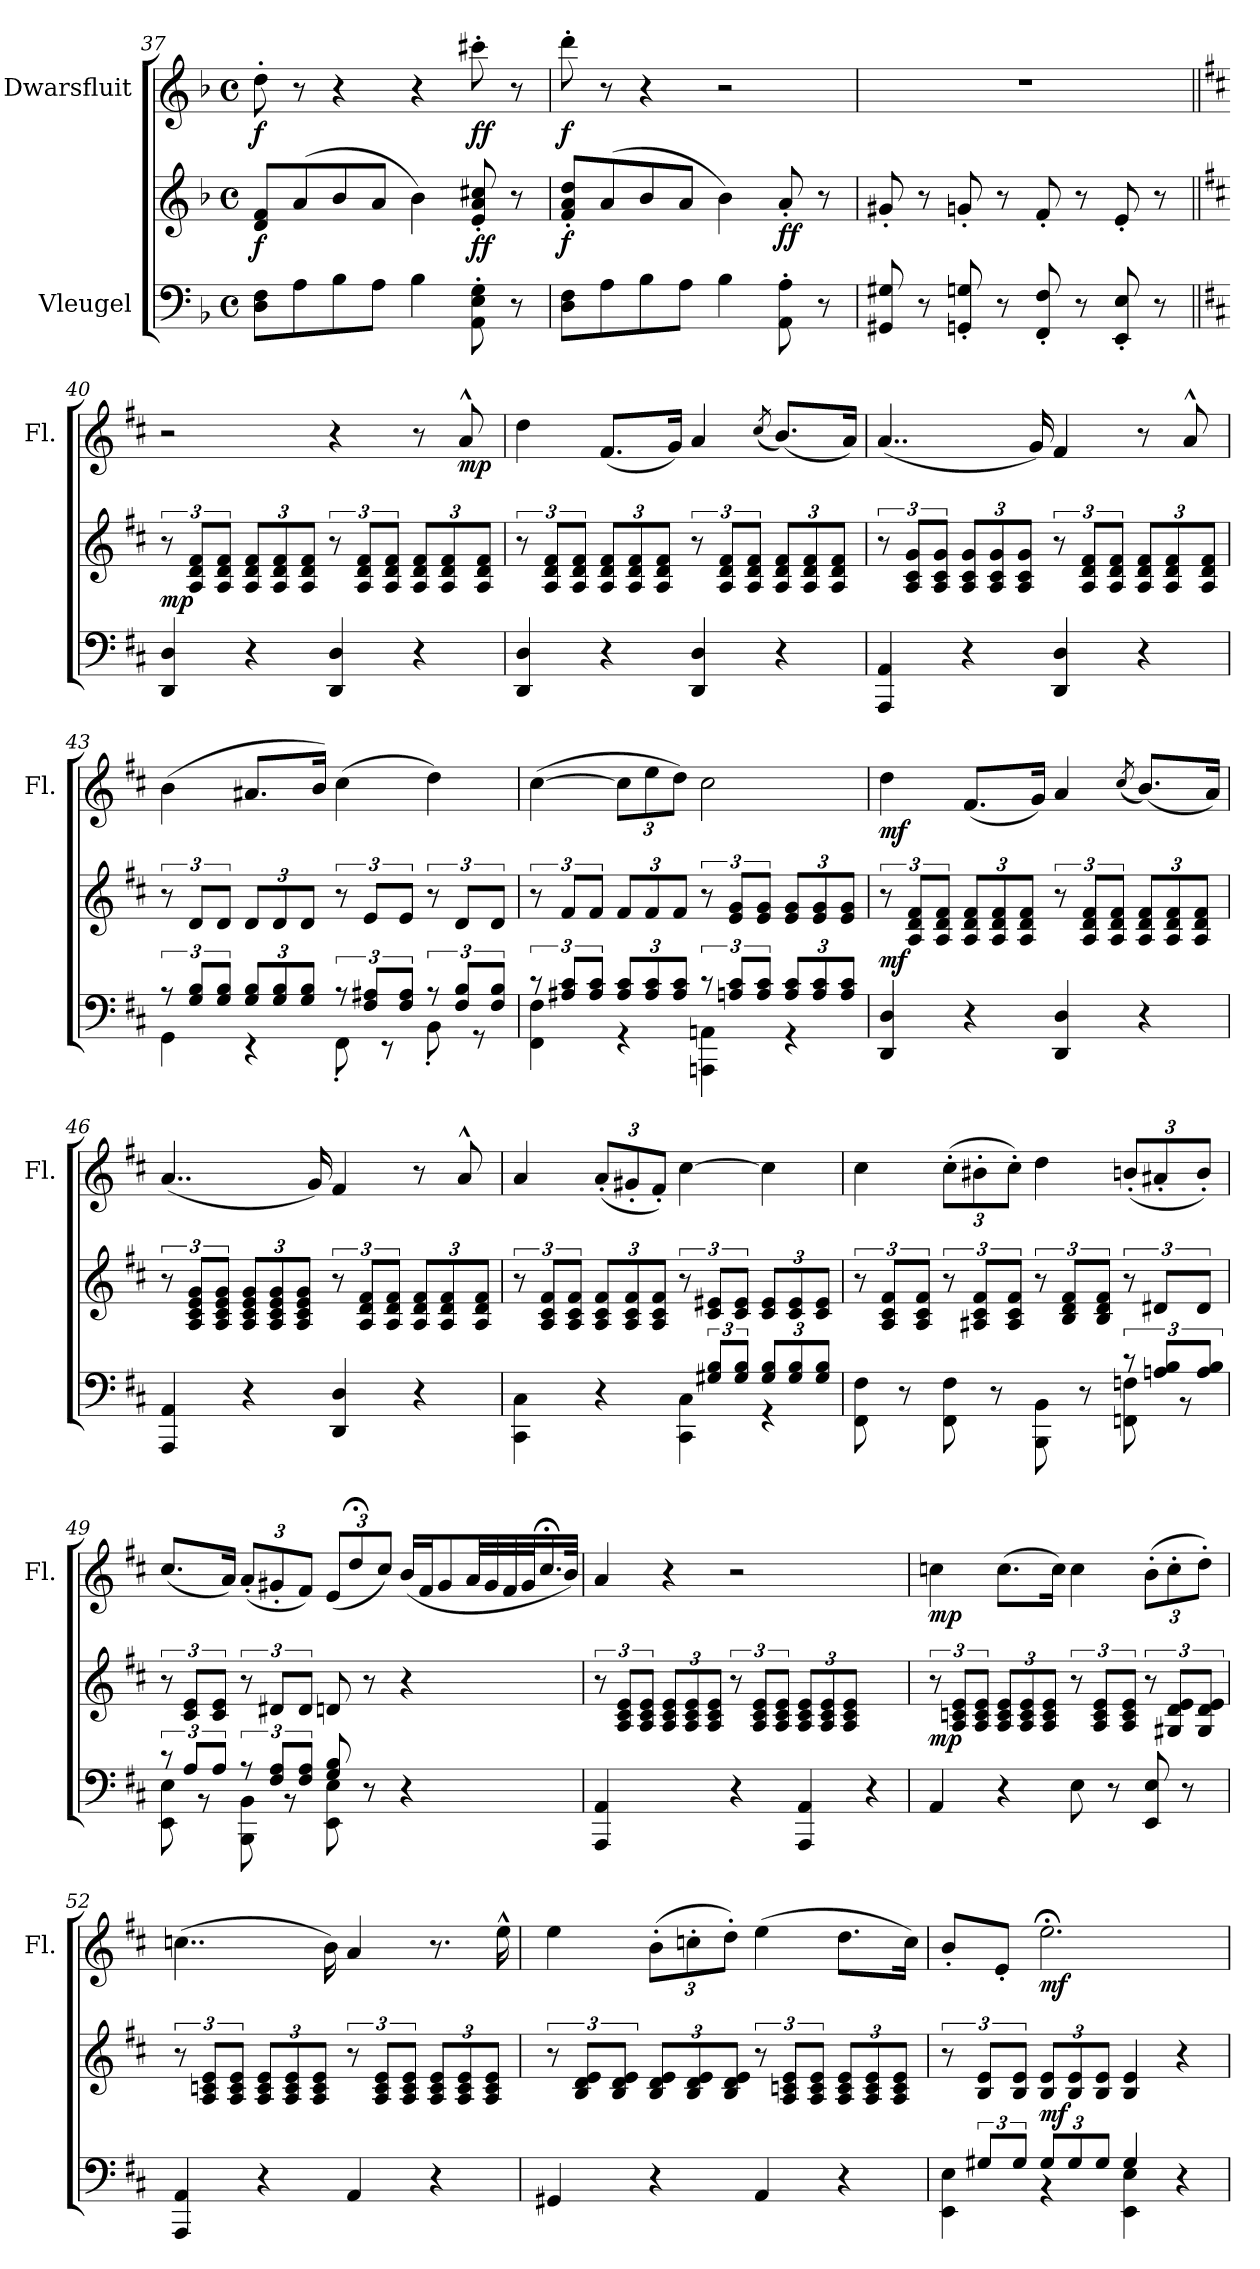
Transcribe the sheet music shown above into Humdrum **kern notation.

**kern	**kern	**dynam	**kern	**dynam
*part2	*part2	*part2	*part1	*part1
*staff3	*staff2	*staff2/3	*staff1	*staff1
*I"Vleugel	*	*	*I"Dwarsfluit	*
*	*	*	*I'Fl.	*
*clefF4	*clefG2	*	*clefG2	*
*k[b-]	*k[b-]	*	*k[b-]	*
*M4/4	*M4/4	*	*M4/4	*
*met(c)	*met(c)	*	*met(c)	*
=37	=37	=37	=37	=37
!	!	!LO:DY:b	!	!LO:DY:b
8D\ 8F\L	8d/ 8f/L	f	8dd'\	f
8A\	(8a/	.	8r	.
8B-\	8b-/	.	4r	.
8A\J	8a/J	.	.	.
4B-\	4b-\)	.	4r	.
!	!	!LO:DY:b	!	!LO:DY:b
8AA\' 8E\' 8G\'	8e/' 8a/' 8cc#X/'	ff	8ccc#X'\	ff
8r	8r	.	8r	.
=38	=38	=38	=38	=38
!	!	!LO:DY:b	!	!LO:DY:b
8D\ 8F\L	8f/' 8a/' 8dd/'L	f	8ddd'\	f
8A\	(8a/	.	8r	.
8B-\	8b-/	.	4r	.
8A\J	8a/J	.	.	.
4B-\	4b-\)	.	2r	.
!	!	!LO:DY:b	!	!
8AA\' 8A\'	8a'/	ff	.	.
8r	8r	.	.	.
=39	=39	=39	=39	=39
8GG#X/ 8G#X/	8g#X'/	.	1r	.
8r	8r	.	.	.
8GGn/' 8Gn/'	8gn'/	.	.	.
8r	8r	.	.	.
8FF/' 8F/'	8f'/	.	.	.
8r	8r	.	.	.
8EE/' 8E/'	8e'/	.	.	.
8r	8r	.	.	.
!!LO:LB:g=z
=40||	=40||	=40||	=40||	=40||
*k[f#c#]	*k[f#c#]	*	*k[f#c#]	*
*	*	*	*MM50	*
!	!	!LO:DY:b	!	!
4DD/ 4D/	12r	mp	2r	.
.	12A/ 12d/ 12f#/L	.	.	.
.	12A/ 12d/ 12f#/J	.	.	.
*	*Xbrackettup	*	*	*
4r	12A/ 12d/ 12f#/L	.	.	.
.	12A/ 12d/ 12f#/	.	.	.
.	12A/ 12d/ 12f#/J	.	.	.
*	*brackettup	*	*	*
4DD/ 4D/	12r	.	4r	.
.	12A/ 12d/ 12f#/L	.	.	.
.	12A/ 12d/ 12f#/J	.	.	.
*	*Xbrackettup	*	*	*
4r	12A/ 12d/ 12f#/L	.	8r	.
.	12A/ 12d/ 12f#/	.	.	.
!	!	!	!	!LO:DY:b
.	.	.	8a^^/	mp
.	12A/ 12d/ 12f#/J	.	.	.
=41	=41	=41	=41	=41
*	*brackettup	*	*	*
4DD/ 4D/	12r	.	4dd\	.
.	12A/ 12d/ 12f#/L	.	.	.
.	12A/ 12d/ 12f#/J	.	.	.
*	*Xbrackettup	*	*	*
4r	12A/ 12d/ 12f#/L	.	(8.f#/L	.
.	12A/ 12d/ 12f#/	.	.	.
.	12A/ 12d/ 12f#/J	.	.	.
.	.	.	16g/Jk)	.
*	*brackettup	*	*	*
4DD/ 4D/	12r	.	4a/	.
.	12A/ 12d/ 12f#/L	.	.	.
.	12A/ 12d/ 12f#/J	.	.	.
.	.	.	(8qcc#/	.
*	*Xbrackettup	*	*	*
4r	12A/ 12d/ 12f#/L	.	(8.b/L)	.
.	12A/ 12d/ 12f#/	.	.	.
.	12A/ 12d/ 12f#/J	.	.	.
.	.	.	16a/Jk)	.
!!LO:LB:g=z
=42	=42	=42	=42	=42
*	*brackettup	*	*	*
4AAA/ 4AA/	12r	.	(4..a/	.
.	12A/ 12c#/ 12g/L	.	.	.
.	12A/ 12c#/ 12g/J	.	.	.
*	*Xbrackettup	*	*	*
4r	12A/ 12c#/ 12g/L	.	.	.
.	12A/ 12c#/ 12g/	.	.	.
.	12A/ 12c#/ 12g/J	.	.	.
.	.	.	16g/)	.
*	*brackettup	*	*	*
4DD/ 4D/	12r	.	4f#/	.
.	12A/ 12d/ 12f#/L	.	.	.
.	12A/ 12d/ 12f#/J	.	.	.
*	*Xbrackettup	*	*	*
4r	12A/ 12d/ 12f#/L	.	8r	.
.	12A/ 12d/ 12f#/	.	.	.
.	.	.	8a^^/	.
.	12A/ 12d/ 12f#/J	.	.	.
=43	=43	=43	=43	=43
*^	*	*	*	*
*	*	*brackettup	*	*	*
12r	4GG\	12r	.	(4b\	.
12G/ 12B/L	.	12d/L	.	.	.
12G/ 12B/J	.	12d/J	.	.	.
*Xbrackettup	*	*Xbrackettup	*	*	*
12G/ 12B/L	4r	12d/L	.	8.a#X/L	.
12G/ 12B/	.	12d/	.	.	.
12G/ 12B/J	.	12d/J	.	.	.
.	.	.	.	16b/Jk)	.
*brackettup	*	*brackettup	*	*	*
12r	8FF#'\	12r	.	(4cc#\	.
12F#/ 12A#X/L	.	12e/L	.	.	.
.	8r	.	.	.	.
12F#/ 12A#/J	.	12e/J	.	.	.
12r	8BB'\	12r	.	4dd\)	.
12F#/ 12B/L	.	12d/L	.	.	.
.	8r	.	.	.	.
12F#/ 12B/J	.	12d/J	.	.	.
!!LO:LB:g=z
=44	=44	=44	=44	=44	=44
12r	4FF#\ 4F#\	12r	.	([4cc#\	.
12A#X/ 12c#/L	.	12f#/L	.	.	.
12A#/ 12c#/J	.	12f#/J	.	.	.
*Xbrackettup	*	*Xbrackettup	*	*Xbrackettup	*
12A#/ 12c#/L	4r	12f#/L	.	12cc#\L]	.
12A#/ 12c#/	.	12f#/	.	12ee\	.
12A#/ 12c#/J	.	12f#/J	.	12dd\J)	.
*brackettup	*	*brackettup	*	*	*
12r	4AAAn\ 4AAn\	12r	.	2cc#\	.
12An/ 12c#/L	.	12e/ 12g/L	.	.	.
12A/ 12c#/J	.	12e/ 12g/J	.	.	.
*Xbrackettup	*	*Xbrackettup	*	*	*
12A/ 12c#/L	4r	12e/ 12g/L	.	.	.
12A/ 12c#/	.	12e/ 12g/	.	.	.
12A/ 12c#/J	.	12e/ 12g/J	.	.	.
*v	*v	*	*	*	*
=45	=45	=45	=45	=45
*	*brackettup	*	*	*
!	!	!LO:DY:b	!	!LO:DY:b
4DD/ 4D/	12r	mf	4dd\	mf
.	12A/ 12d/ 12f#/L	.	.	.
.	12A/ 12d/ 12f#/J	.	.	.
*	*Xbrackettup	*	*	*
4r	12A/ 12d/ 12f#/L	.	(8.f#/L	.
.	12A/ 12d/ 12f#/	.	.	.
.	12A/ 12d/ 12f#/J	.	.	.
.	.	.	16g/Jk)	.
*	*brackettup	*	*	*
4DD/ 4D/	12r	.	4a/	.
.	12A/ 12d/ 12f#/L	.	.	.
.	12A/ 12d/ 12f#/J	.	.	.
.	.	.	(8qcc#/	.
*	*Xbrackettup	*	*	*
4r	12A/ 12d/ 12f#/L	.	(8.b/L)	.
.	12A/ 12d/ 12f#/	.	.	.
.	12A/ 12d/ 12f#/J	.	.	.
.	.	.	16a/Jk)	.
!!LO:PB:g=z
=46	=46	=46	=46	=46
*	*brackettup	*	*	*
4AAA/ 4AA/	12r	.	(4..a/	.
.	12A/ 12c#/ 12e/ 12g/L	.	.	.
.	12A/ 12c#/ 12e/ 12g/J	.	.	.
*	*Xbrackettup	*	*	*
4r	12A/ 12c#/ 12e/ 12g/L	.	.	.
.	12A/ 12c#/ 12e/ 12g/	.	.	.
.	12A/ 12c#/ 12e/ 12g/J	.	.	.
.	.	.	16g/)	.
*	*brackettup	*	*	*
4DD/ 4D/	12r	.	4f#/	.
.	12A/ 12d/ 12f#/L	.	.	.
.	12A/ 12d/ 12f#/J	.	.	.
*	*Xbrackettup	*	*	*
4r	12A/ 12d/ 12f#/L	.	8r	.
.	12A/ 12d/ 12f#/	.	.	.
.	.	.	8a^^/	.
.	12A/ 12d/ 12f#/J	.	.	.
=47	=47	=47	=47	=47
*^	*	*	*	*
*	*	*brackettup	*	*	*
2ryy	4CC#\ 4C#\	12r	.	4a/	.
.	.	12A/ 12c#/ 12f#/L	.	.	.
.	.	12A/ 12c#/ 12f#/J	.	.	.
*	*	*Xbrackettup	*	*	*
.	4r	12A/ 12c#/ 12f#/L	.	(12a'/L	.
.	.	12A/ 12c#/ 12f#/	.	12g#X'/	.
.	.	12A/ 12c#/ 12f#/J	.	12f#'/J)	.
*brackettup	*	*brackettup	*	*	*
12ryy	4CC#\ 4C#\	12r	.	[4cc#\	.
12G#X/ 12B/L	.	12c#/ 12e#X/L	.	.	.
12G#/ 12B/J	.	12c#/ 12e#/J	.	.	.
*Xbrackettup	*	*Xbrackettup	*	*	*
12G#/ 12B/L	4r	12c#/ 12e#/L	.	4cc#\]	.
12G#/ 12B/	.	12c#/ 12e#/	.	.	.
12G#/ 12B/J	.	12c#/ 12e#/J	.	.	.
!!LO:LB:g=z
=48	=48	=48	=48	=48	=48
*	*	*brackettup	*	*	*
2ryy	8FF#\ 8F#\	12r	.	4cc#\	.
.	.	12A/ 12c#/ 12f#/L	.	.	.
.	8r	.	.	.	.
.	.	12A/ 12c#/ 12f#/J	.	.	.
.	8FF#\ 8F#\	12r	.	(12cc#'\L	.
.	.	12A#X/ 12c#/ 12f#/L	.	12b#X'\	.
.	8r	.	.	.	.
.	.	12A#/ 12c#/ 12f#/J	.	12cc#'\J)	.
4ryy	8BBB\ 8BB\	12r	.	4dd\	.
.	.	12B/ 12d/ 12f#/L	.	.	.
.	8r	.	.	.	.
.	.	12B/ 12d/ 12f#/J	.	.	.
*brackettup	*	*	*	*	*
12r	8FFn\ 8Fn\	12r	.	(12bn'/L	.
12An/ 12B/L	.	12d#X/L	.	12a#X'/	.
.	8r	.	.	.	.
12A/ 12B/J	.	12d#/J	.	12b'/J)	.
=49	=49	=49	=49	=49	=49
12r	8EE\ 8E\	12r	.	(8.cc#/L	.
12A/L	.	12c#/ 12e/L	.	.	.
.	8r	.	.	.	.
12A/J	.	12c#/ 12e/J	.	.	.
.	.	.	.	16a/Jk)	.
12r	8BBB\ 8BB\	12r	.	(12a'/L	.
12F#/ 12A/L	.	12d#X/L	.	12g#X'/	.
.	8r	.	.	.	.
12F#/ 12A/J	.	12d#/J	.	12f#/J)	.
8G/ 8B/	8EE\ 8E\	8dn/	.	(12e/L	.
*	*	*	*	*MM20	*
.	.	.	.	12dd;</	.
8r	8ryy	8r	.	.	.
.	.	.	.	12cc#/J)	.
*	*	*	*	*MM50	*
4r	4ryy	4r	.	(16b/LL	.
.	.	.	.	16f#/J	.
.	.	.	.	8g#/	.
4ryy	4ryy	4ryy	.	32a/LL	.
.	.	.	.	32g#/	.
.	.	.	.	32f#/	.
.	.	.	.	32g#/J	.
*	*	*	*	*MM20	*
.	.	.	.	16.cc#;</	.
*	*	*	*	*MM50	*
.	.	.	.	32b/JJk)	.
*v	*v	*	*	*	*
!!LO:LB:g=z
=50	=50	=50	=50	=50
4AAA/ 4AA/	12r	.	4a/	.
.	12A/ 12c#/ 12e/L	.	.	.
.	12A/ 12c#/ 12e/J	.	.	.
*	*Xbrackettup	*	*	*
4ryy	12A/ 12c#/ 12e/L	.	4r	.
.	12A/ 12c#/ 12e/	.	.	.
.	12A/ 12c#/ 12e/J	.	.	.
*	*brackettup	*	*	*
4r	12r	.	2r	.
.	12A/ 12c#/ 12e/L	.	.	.
.	12A/ 12c#/ 12e/J	.	.	.
*	*Xbrackettup	*	*	*
4AAA/ 4AA/	12A/ 12c#/ 12e/L	.	.	.
.	12A/ 12c#/ 12e/	.	.	.
.	12A/ 12c#/ 12e/J	.	.	.
4r	4ryy	.	4ryy	.
=51	=51	=51	=51	=51
*	*brackettup	*	*	*
!	!	!LO:DY:b	!	!LO:DY:b
4AA/	12r	mp	4ccn\	mp
.	12A/ 12cn/ 12e/L	.	.	.
.	12A/ 12c/ 12e/J	.	.	.
*	*Xbrackettup	*	*	*
4r	12A/ 12c/ 12e/L	.	(8.cc\L	.
.	12A/ 12c/ 12e/	.	.	.
.	12A/ 12c/ 12e/J	.	.	.
.	.	.	16cc\Jk)	.
*	*brackettup	*	*	*
8E\	12r	.	4cc\	.
.	12A/ 12c/ 12e/L	.	.	.
8r	.	.	.	.
.	12A/ 12c/ 12e/J	.	.	.
8EE/ 8E/	12r	.	(12b'\L	.
.	12G#X/ 12d/ 12e/L	.	12cc'\	.
8r	.	.	.	.
.	12G#/ 12d/ 12e/J	.	12dd'\J)	.
!!LO:LB:g=z
=52	=52	=52	=52	=52
4AAA/ 4AA/	12r	.	(4..ccn\	.
.	12A/ 12cn/ 12e/L	.	.	.
.	12A/ 12c/ 12e/J	.	.	.
*	*Xbrackettup	*	*	*
4r	12A/ 12c/ 12e/L	.	.	.
.	12A/ 12c/ 12e/	.	.	.
.	12A/ 12c/ 12e/J	.	.	.
.	.	.	16b\)	.
*	*brackettup	*	*	*
4AA/	12r	.	4a/	.
.	12A/ 12c/ 12e/L	.	.	.
.	12A/ 12c/ 12e/J	.	.	.
*	*Xbrackettup	*	*	*
4r	12A/ 12c/ 12e/L	.	8.r	.
.	12A/ 12c/ 12e/	.	.	.
.	12A/ 12c/ 12e/J	.	.	.
.	.	.	16ee^^\	.
=53	=53	=53	=53	=53
*	*brackettup	*	*	*
4GG#X/	12r	.	4ee\	.
.	12B/ 12d/ 12e/L	.	.	.
.	12B/ 12d/ 12e/J	.	.	.
*	*Xbrackettup	*	*	*
4r	12B/ 12d/ 12e/L	.	(12b'\L	.
.	12B/ 12d/ 12e/	.	12ccn'\	.
.	12B/ 12d/ 12e/J	.	12dd'\J)	.
*	*brackettup	*	*	*
4AA/	12r	.	(4ee\	.
.	12A/ 12cn/ 12e/L	.	.	.
.	12A/ 12c/ 12e/J	.	.	.
*	*Xbrackettup	*	*	*
4r	12A/ 12c/ 12e/L	.	8.dd\L	.
.	12A/ 12c/ 12e/	.	.	.
.	12A/ 12c/ 12e/J	.	.	.
.	.	.	16cc\Jk)	.
!!LO:PB:g=z
=54	=54	=54	=54	=54
*^	*	*	*	*
*	*	*brackettup	*	*	*
12ryy	4EE\ 4E\	12r	.	8b'/L	.
12G#X/L	.	12B/ 12e/L	.	.	.
.	.	.	.	8e'/J	.
12G#/J	.	12B/ 12e/J	.	.	.
*Xbrackettup	*	*Xbrackettup	*	*	*
*	*	*	*	*MM46	*
!	!	!	!LO:DY:b	!	!LO:DY:b
12G#/L	4r	12B/ 12e/L	mf	2.ee;<\	mf
12G#/	.	12B/ 12e/	.	.	.
12G#/J	.	12B/ 12e/J	.	.	.
4G#/	4EE\ 4E\	4B/ 4e/	.	.	.
4ryy	4r	4r	.	.	.
*v	*v	*	*	*	*
=	=	=	=	=
*-	*-	*-	*-	*-
